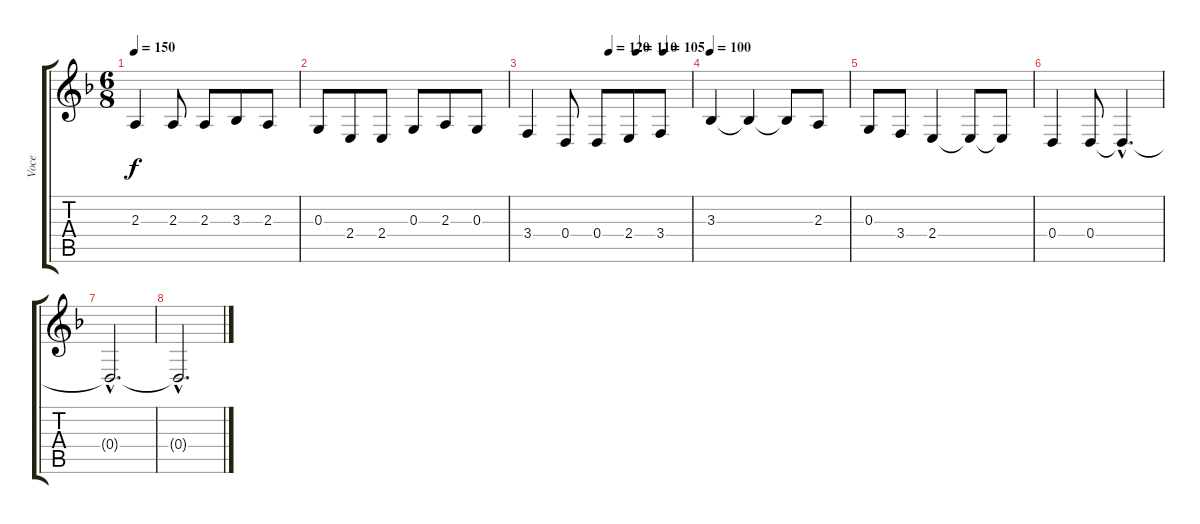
\track ("Voce" "Voce") {instrument oboe}
\staff {score tabs}
\tuning (E4 B3 G3 D3 A2 E2) {hide}
\ts (6 8)
\tempo 150
\clef g2
\ks f
2.3.4{dy f} 2.3.8 2.3.8 3.3.8 2.3.8 |
0.3.8 2.4.8 2.4.8 0.3.8 2.3.8 0.3.8 |
\tempo (120 0.5)
\tempo (110 0.6666666666666666)
\tempo (105 0.8333333333333334)
3.4.4 0.4.8 0.4.8 2.4.8 3.4.8 |
\tempo 100
3.3.4 3.3{t}.4 3.3{t}.8 2.3.8 |
0.3.8 3.4.8 2.4.4 2.4{t}.8 2.4{t}.8 |
0.4.4 0.4.8 0.4{hac t}.4{d} |
0.4{hac t}.2{d} |
0.4{hac t}.2{d}
